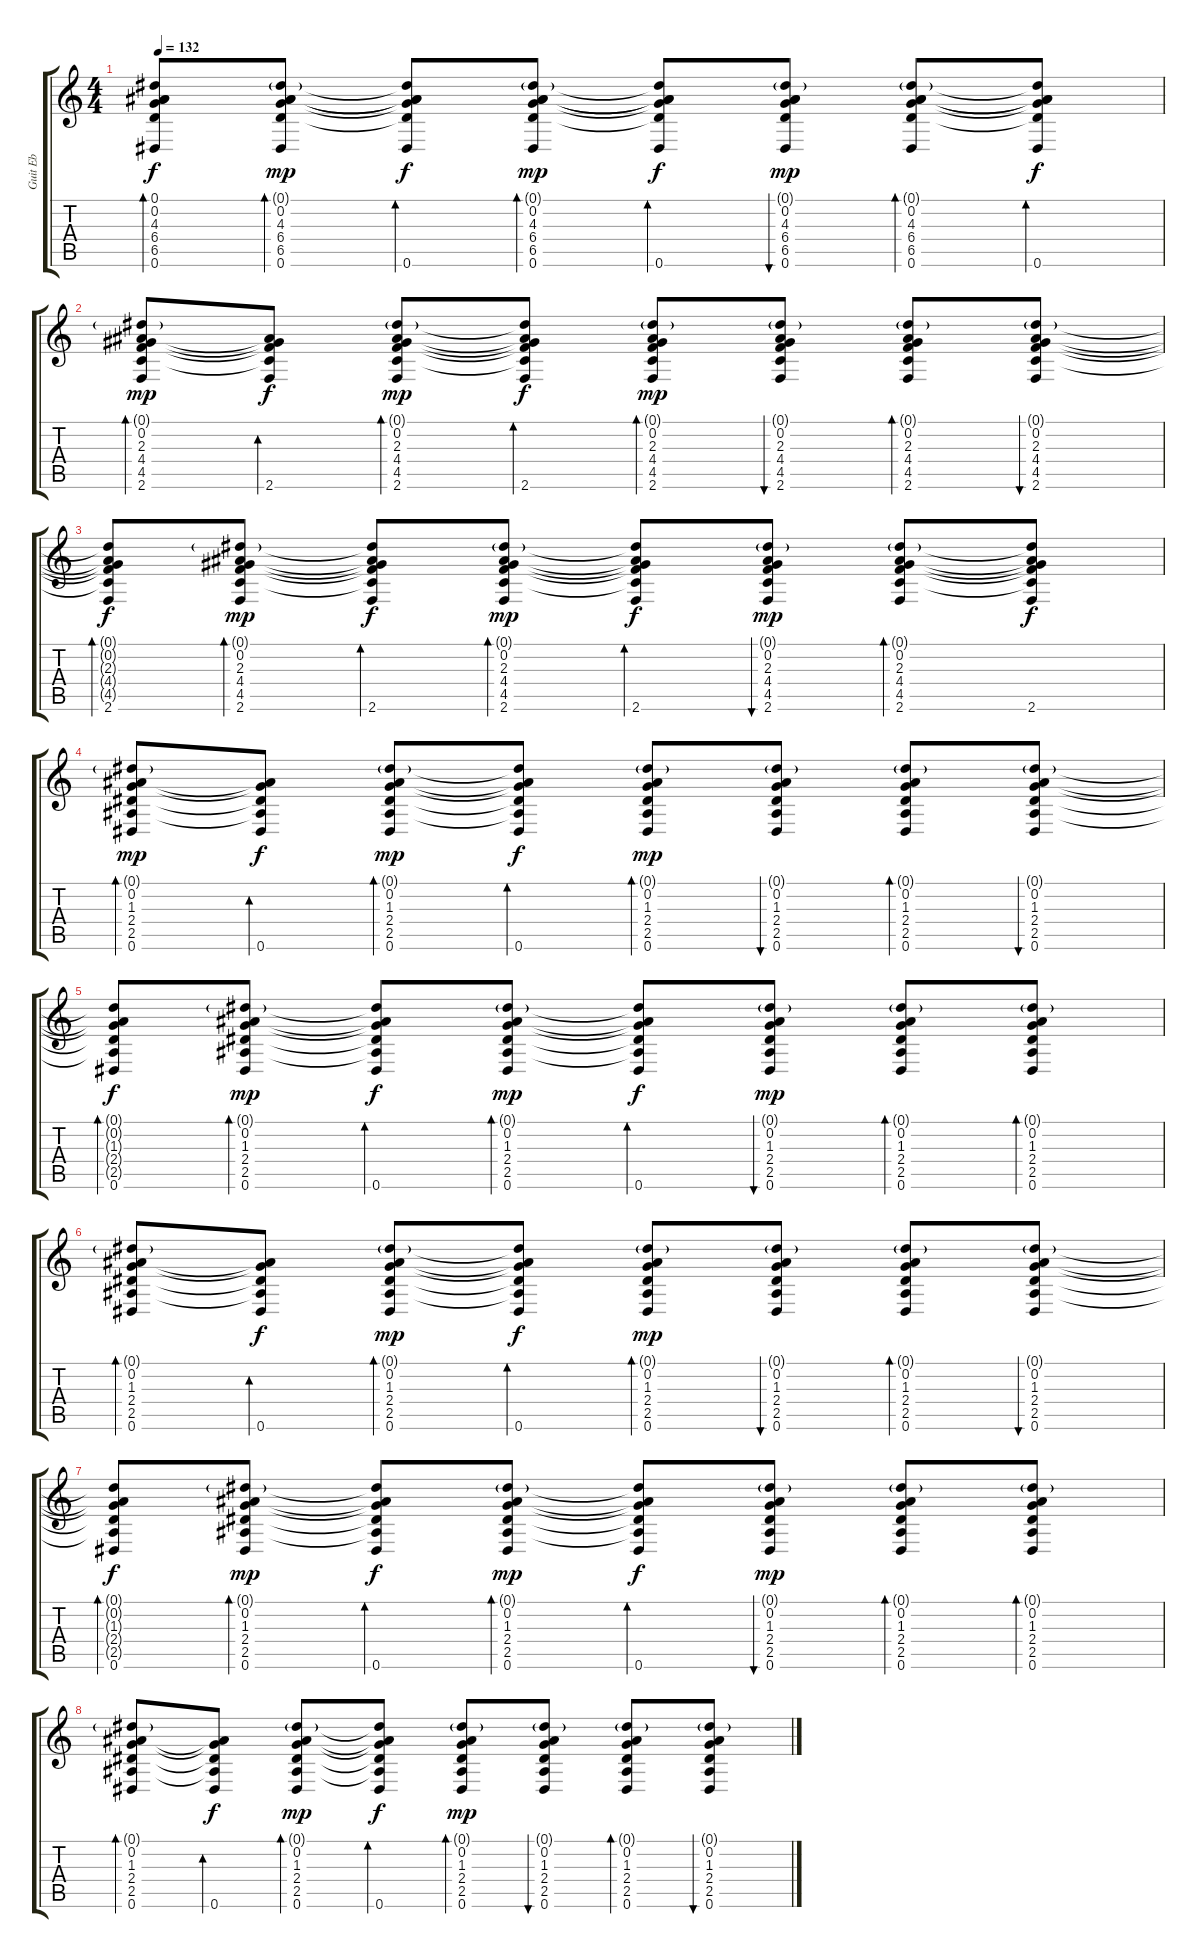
\track ("Guit Eb" "Guit Eb") {instrument acousticguitarsteel}
\staff {score tabs}
\tuning (Eb4 Bb3 Gb3 Db3 Ab2 Eb2) {hide}
\ts (4 4)
\tempo 132
\clef g2
\ks c
(0.1{t} 0.2{t} 4.3{t} 6.4{t} 6.5{t} 0.6).8{bd 30 dy f} (0.1{g} 0.2 4.3 6.4 6.5 0.6).8{bd 30 dy mp} (0.1{t} 0.2{t} 4.3{t} 6.4{t} 6.5{t} 0.6).8{bd 30 dy f} (0.1{g} 0.2 4.3 6.4 6.5 0.6).8{bd 30 dy mp} (0.1{t} 0.2{t} 4.3{t} 6.4{t} 6.5{t} 0.6).8{bd 30 dy f} (0.1{g} 0.2 4.3 6.4 6.5 0.6).8{bu 30 dy mp} (0.1{g} 0.2 4.3 6.4 6.5 0.6).8{bd 30} (0.1{t} 0.2{t} 4.3{t} 6.4{t} 6.5{t} 0.6).8{bd 30 dy f} |
(0.1{g} 0.2 2.3 4.4 4.5 2.6).8{bd 30 dy mp} (0.2{t} 2.3{t} 4.4{t} 4.5{t} 2.6).8{bd 30 dy f} (0.1{g} 0.2 2.3 4.4 4.5 2.6).8{bd 30 dy mp} (0.1{t} 0.2{t} 2.3{t} 4.4{t} 4.5{t} 2.6).8{bd 30 dy f} (0.1{g} 0.2 2.3 4.4 4.5 2.6).8{bd 30 dy mp} (0.1{g} 0.2 2.3 4.4 4.5 2.6).8{bu 30} (0.1{g} 0.2 2.3 4.4 4.5 2.6).8{bd 30} (0.1{g} 0.2 2.3 4.4 4.5 2.6).8{bu 30} |
(0.1{t} 0.2{t} 2.3{t} 4.4{t} 4.5{t} 2.6).8{bd 30 dy f} (0.1{g} 0.2 2.3 4.4 4.5 2.6).8{bd 30 dy mp} (0.1{t} 0.2{t} 2.3{t} 4.4{t} 4.5{t} 2.6).8{bd 30 dy f} (0.1{g} 0.2 2.3 4.4 4.5 2.6).8{bd 30 dy mp} (0.1{t} 0.2{t} 2.3{t} 4.4{t} 4.5{t} 2.6).8{bd 30 dy f} (0.1{g} 0.2 2.3 4.4 4.5 2.6).8{bu 30 dy mp} (0.1{g} 0.2 2.3 4.4 4.5 2.6).8{bd 30} (0.1{t} 0.2{t} 2.3{t} 4.4{t} 4.5{t} 2.6).8{dy f} |
(0.1{g} 0.2 1.3 2.4 2.5 0.6).8{bd 30 dy mp} (0.2{t} 1.3{t} 2.4{t} 2.5{t} 0.6).8{bd 30 dy f} (0.1{g} 0.2 1.3 2.4 2.5 0.6).8{bd 30 dy mp} (0.1{t} 0.2{t} 1.3{t} 2.4{t} 2.5{t} 0.6).8{bd 30 dy f} (0.1{g} 0.2 1.3 2.4 2.5 0.6).8{bd 30 dy mp} (0.1{g} 0.2 1.3 2.4 2.5 0.6).8{bu 30} (0.1{g} 0.2 1.3 2.4 2.5 0.6).8{bd 30} (0.1{g} 0.2 1.3 2.4 2.5 0.6).8{bu 30} |
(0.1{t} 0.2{t} 1.3{t} 2.4{t} 2.5{t} 0.6).8{bd 30 dy f} (0.1{g} 0.2 1.3 2.4 2.5 0.6).8{bd 30 dy mp} (0.1{t} 0.2{t} 1.3{t} 2.4{t} 2.5{t} 0.6).8{bd 30 dy f} (0.1{g} 0.2 1.3 2.4 2.5 0.6).8{bd 30 dy mp} (0.1{t} 0.2{t} 1.3{t} 2.4{t} 2.5{t} 0.6).8{bd 30 dy f} (0.1{g} 0.2 1.3 2.4 2.5 0.6).8{bu 30 dy mp} (0.1{g} 0.2 1.3 2.4 2.5 0.6).8{bd 30} (0.1{g} 0.2 1.3 2.4 2.5 0.6).8{bd 30} |
\section ("" "")
(0.1{g} 0.2 1.3 2.4 2.5 0.6).8{bd 30} (0.2{t} 1.3{t} 2.4{t} 2.5{t} 0.6).8{bd 30 dy f} (0.1{g} 0.2 1.3 2.4 2.5 0.6).8{bd 30 dy mp} (0.1{t} 0.2{t} 1.3{t} 2.4{t} 2.5{t} 0.6).8{bd 30 dy f} (0.1{g} 0.2 1.3 2.4 2.5 0.6).8{bd 30 dy mp} (0.1{g} 0.2 1.3 2.4 2.5 0.6).8{bu 30} (0.1{g} 0.2 1.3 2.4 2.5 0.6).8{bd 30} (0.1{g} 0.2 1.3 2.4 2.5 0.6).8{bu 30} |
(0.1{t} 0.2{t} 1.3{t} 2.4{t} 2.5{t} 0.6).8{bd 30 dy f} (0.1{g} 0.2 1.3 2.4 2.5 0.6).8{bd 30 dy mp} (0.1{t} 0.2{t} 1.3{t} 2.4{t} 2.5{t} 0.6).8{bd 30 dy f} (0.1{g} 0.2 1.3 2.4 2.5 0.6).8{bd 30 dy mp} (0.1{t} 0.2{t} 1.3{t} 2.4{t} 2.5{t} 0.6).8{bd 30 dy f} (0.1{g} 0.2 1.3 2.4 2.5 0.6).8{bu 30 dy mp} (0.1{g} 0.2 1.3 2.4 2.5 0.6).8{bd 30} (0.1{g} 0.2 1.3 2.4 2.5 0.6).8{bd 30} |
(0.1{g} 0.2 1.3 2.4 2.5 0.6).8{bd 30 volume 0} (0.2{t} 1.3{t} 2.4{t} 2.5{t} 0.6).8{bd 30 dy f} (0.1{g} 0.2 1.3 2.4 2.5 0.6).8{bd 30 dy mp} (0.1{t} 0.2{t} 1.3{t} 2.4{t} 2.5{t} 0.6).8{bd 30 dy f} (0.1{g} 0.2 1.3 2.4 2.5 0.6).8{bd 30 dy mp} (0.1{g} 0.2 1.3 2.4 2.5 0.6).8{bu 30} (0.1{g} 0.2 1.3 2.4 2.5 0.6).8{bd 30} (0.1{g} 0.2 1.3 2.4 2.5 0.6).8{bu 30}
